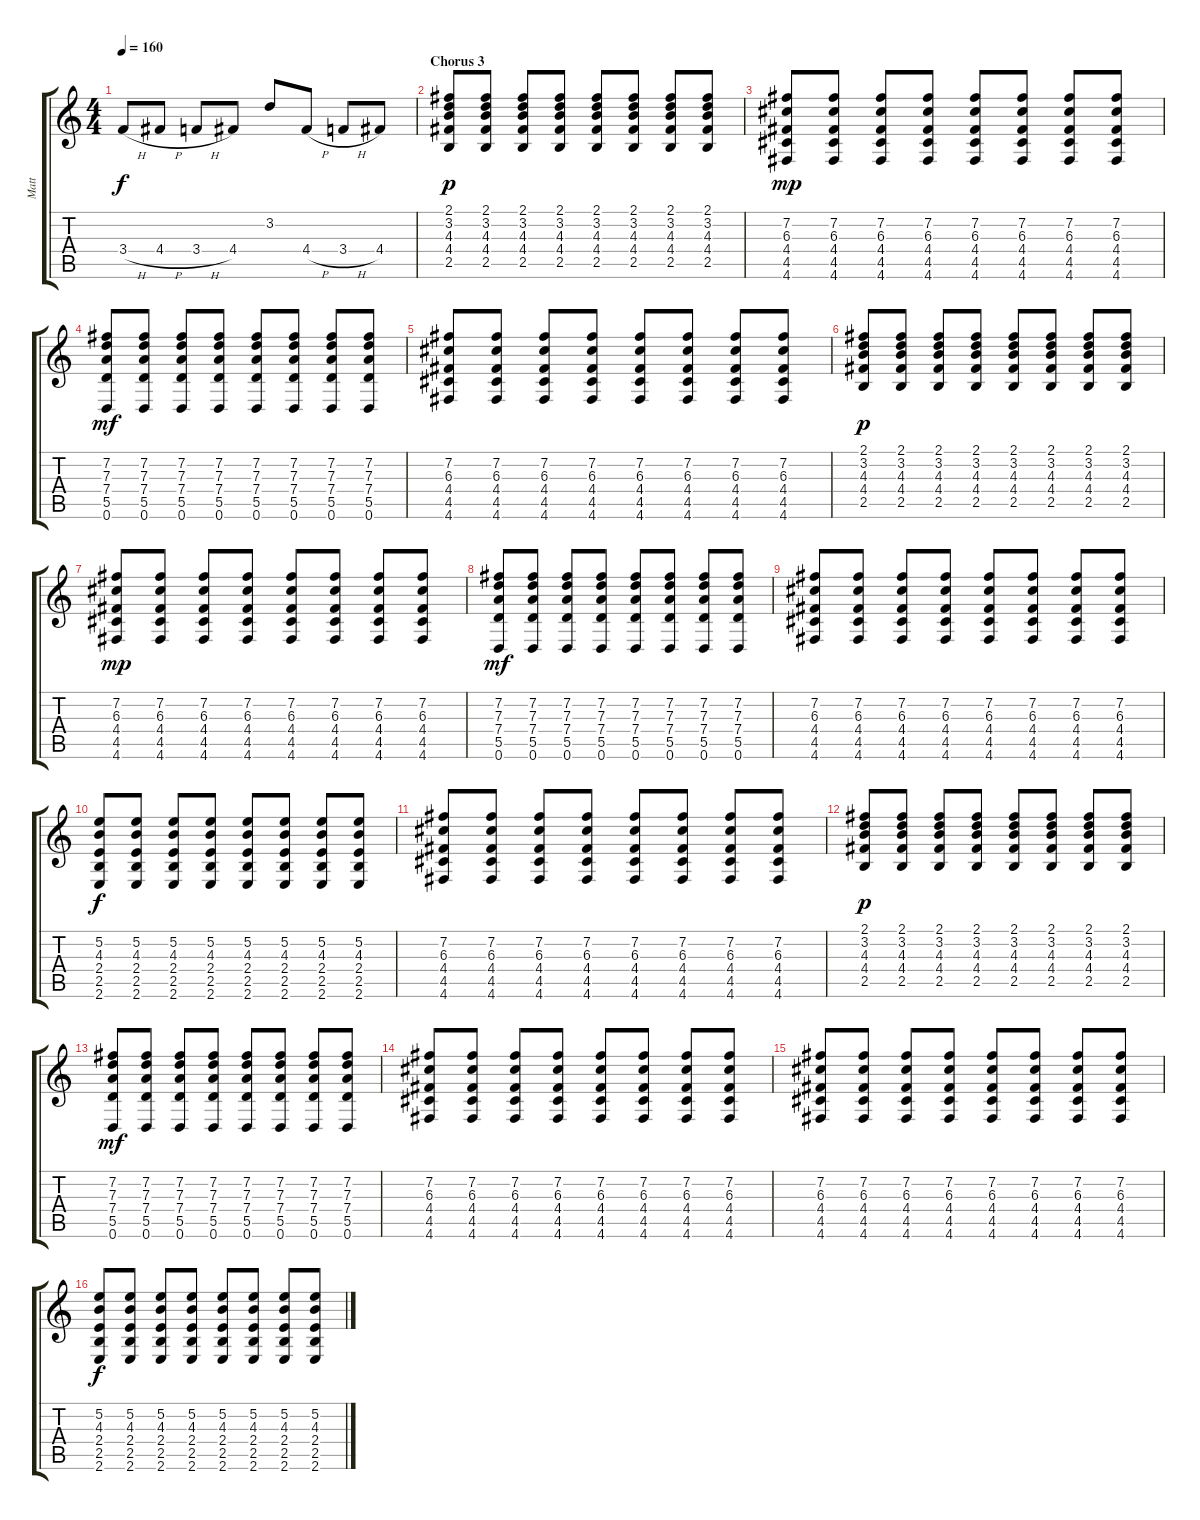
\track ("Matt" "Matt") {instrument distortionguitar}
\staff {score tabs}
\tuning (E4 B3 G3 D3 A2 D2) {hide}
\ts (4 4)
\tempo 160
\clef g2
\ks c
3.4{h}.8{dy f} 4.4{h}.8 3.4{h}.8 4.4.8 3.2.8 4.4{h}.8 3.4{h}.8 4.4.8 |
\section ("" "Chorus 3")
(2.1 3.2 4.3 4.4 2.5).8{dy p} (2.1 3.2 4.3 4.4 2.5).8 (2.1 3.2 4.3 4.4 2.5).8 (2.1 3.2 4.3 4.4 2.5).8 (2.1 3.2 4.3 4.4 2.5).8 (2.1 3.2 4.3 4.4 2.5).8 (2.1 3.2 4.3 4.4 2.5).8 (2.1 3.2 4.3 4.4 2.5).8 |
(7.2 6.3 4.4 4.5 4.6).8{dy mp} (7.2 6.3 4.4 4.5 4.6).8 (7.2 6.3 4.4 4.5 4.6).8 (7.2 6.3 4.4 4.5 4.6).8 (7.2 6.3 4.4 4.5 4.6).8 (7.2 6.3 4.4 4.5 4.6).8 (7.2 6.3 4.4 4.5 4.6).8 (7.2 6.3 4.4 4.5 4.6).8 |
(7.2 7.3 7.4 5.5 0.6).8{dy mf} (7.2 7.3 7.4 5.5 0.6).8 (7.2 7.3 7.4 5.5 0.6).8 (7.2 7.3 7.4 5.5 0.6).8 (7.2 7.3 7.4 5.5 0.6).8 (7.2 7.3 7.4 5.5 0.6).8 (7.2 7.3 7.4 5.5 0.6).8 (7.2 7.3 7.4 5.5 0.6).8 |
(7.2 6.3 4.4 4.5 4.6).8 (7.2 6.3 4.4 4.5 4.6).8 (7.2 6.3 4.4 4.5 4.6).8 (7.2 6.3 4.4 4.5 4.6).8 (7.2 6.3 4.4 4.5 4.6).8 (7.2 6.3 4.4 4.5 4.6).8 (7.2 6.3 4.4 4.5 4.6).8 (7.2 6.3 4.4 4.5 4.6).8 |
(2.1 3.2 4.3 4.4 2.5).8{dy p} (2.1 3.2 4.3 4.4 2.5).8 (2.1 3.2 4.3 4.4 2.5).8 (2.1 3.2 4.3 4.4 2.5).8 (2.1 3.2 4.3 4.4 2.5).8 (2.1 3.2 4.3 4.4 2.5).8 (2.1 3.2 4.3 4.4 2.5).8 (2.1 3.2 4.3 4.4 2.5).8 |
(7.2 6.3 4.4 4.5 4.6).8{dy mp} (7.2 6.3 4.4 4.5 4.6).8 (7.2 6.3 4.4 4.5 4.6).8 (7.2 6.3 4.4 4.5 4.6).8 (7.2 6.3 4.4 4.5 4.6).8 (7.2 6.3 4.4 4.5 4.6).8 (7.2 6.3 4.4 4.5 4.6).8 (7.2 6.3 4.4 4.5 4.6).8 |
(7.2 7.3 7.4 5.5 0.6).8{dy mf} (7.2 7.3 7.4 5.5 0.6).8 (7.2 7.3 7.4 5.5 0.6).8 (7.2 7.3 7.4 5.5 0.6).8 (7.2 7.3 7.4 5.5 0.6).8 (7.2 7.3 7.4 5.5 0.6).8 (7.2 7.3 7.4 5.5 0.6).8 (7.2 7.3 7.4 5.5 0.6).8 |
(7.2 6.3 4.4 4.5 4.6).8 (7.2 6.3 4.4 4.5 4.6).8 (7.2 6.3 4.4 4.5 4.6).8 (7.2 6.3 4.4 4.5 4.6).8 (7.2 6.3 4.4 4.5 4.6).8 (7.2 6.3 4.4 4.5 4.6).8 (7.2 6.3 4.4 4.5 4.6).8 (7.2 6.3 4.4 4.5 4.6).8 |
(5.2 4.3 2.4 2.5 2.6).8{dy f} (5.2 4.3 2.4 2.5 2.6).8 (5.2 4.3 2.4 2.5 2.6).8 (5.2 4.3 2.4 2.5 2.6).8 (5.2 4.3 2.4 2.5 2.6).8 (5.2 4.3 2.4 2.5 2.6).8 (5.2 4.3 2.4 2.5 2.6).8 (5.2 4.3 2.4 2.5 2.6).8 |
(7.2 6.3 4.4 4.5 4.6).8 (7.2 6.3 4.4 4.5 4.6).8 (7.2 6.3 4.4 4.5 4.6).8 (7.2 6.3 4.4 4.5 4.6).8 (7.2 6.3 4.4 4.5 4.6).8 (7.2 6.3 4.4 4.5 4.6).8 (7.2 6.3 4.4 4.5 4.6).8 (7.2 6.3 4.4 4.5 4.6).8 |
(2.1 3.2 4.3 4.4 2.5).8{dy p} (2.1 3.2 4.3 4.4 2.5).8 (2.1 3.2 4.3 4.4 2.5).8 (2.1 3.2 4.3 4.4 2.5).8 (2.1 3.2 4.3 4.4 2.5).8 (2.1 3.2 4.3 4.4 2.5).8 (2.1 3.2 4.3 4.4 2.5).8 (2.1 3.2 4.3 4.4 2.5).8 |
(7.2 7.3 7.4 5.5 0.6).8{dy mf} (7.2 7.3 7.4 5.5 0.6).8 (7.2 7.3 7.4 5.5 0.6).8 (7.2 7.3 7.4 5.5 0.6).8 (7.2 7.3 7.4 5.5 0.6).8 (7.2 7.3 7.4 5.5 0.6).8 (7.2 7.3 7.4 5.5 0.6).8 (7.2 7.3 7.4 5.5 0.6).8 |
(7.2 6.3 4.4 4.5 4.6).8 (7.2 6.3 4.4 4.5 4.6).8 (7.2 6.3 4.4 4.5 4.6).8 (7.2 6.3 4.4 4.5 4.6).8 (7.2 6.3 4.4 4.5 4.6).8 (7.2 6.3 4.4 4.5 4.6).8 (7.2 6.3 4.4 4.5 4.6).8 (7.2 6.3 4.4 4.5 4.6).8 |
(7.2 6.3 4.4 4.5 4.6).8 (7.2 6.3 4.4 4.5 4.6).8 (7.2 6.3 4.4 4.5 4.6).8 (7.2 6.3 4.4 4.5 4.6).8 (7.2 6.3 4.4 4.5 4.6).8 (7.2 6.3 4.4 4.5 4.6).8 (7.2 6.3 4.4 4.5 4.6).8 (7.2 6.3 4.4 4.5 4.6).8 |
(5.2 4.3 2.4 2.5 2.6).8{dy f} (5.2 4.3 2.4 2.5 2.6).8 (5.2 4.3 2.4 2.5 2.6).8 (5.2 4.3 2.4 2.5 2.6).8 (5.2 4.3 2.4 2.5 2.6).8 (5.2 4.3 2.4 2.5 2.6).8 (5.2 4.3 2.4 2.5 2.6).8 (5.2 4.3 2.4 2.5 2.6).8
